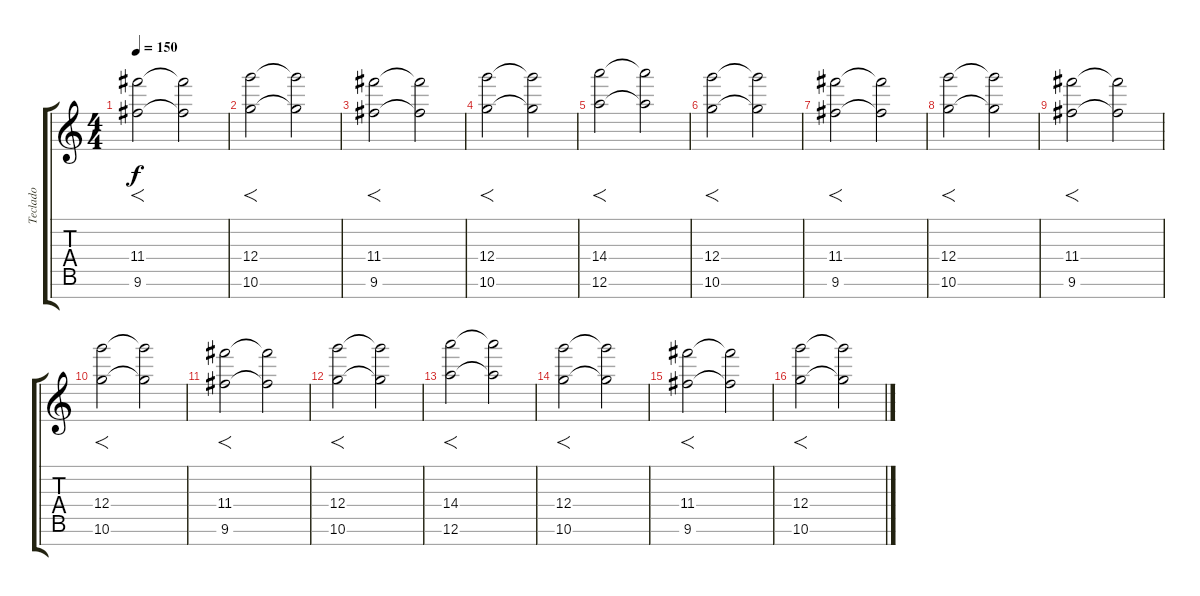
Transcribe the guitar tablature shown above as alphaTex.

\track ("Teclado" "Teclado") {instrument synthstrings2}
\staff {score tabs}
\tuning (A6 E6 B5 G5 D5 A4 E4) {hide}
\ts (4 4)
\tempo 150
\clef g2
\ks c
(11.4 9.6).2{f dy f} (11.4{t} 9.6{t}).2 |
(12.4 10.6).2{f} (12.4{t} 10.6{t}).2 |
(11.4 9.6).2{f} (11.4{t} 9.6{t}).2 |
(12.4 10.6).2{f} (12.4{t} 10.6{t}).2 |
(14.4 12.6).2{f} (14.4{t} 12.6{t}).2 |
(12.4 10.6).2{f} (12.4{t} 10.6{t}).2 |
(11.4 9.6).2{f} (11.4{t} 9.6{t}).2 |
(12.4 10.6).2{f} (12.4{t} 10.6{t}).2 |
(11.4 9.6).2{f} (11.4{t} 9.6{t}).2 |
(12.4 10.6).2{f} (12.4{t} 10.6{t}).2 |
(11.4 9.6).2{f} (11.4{t} 9.6{t}).2 |
(12.4 10.6).2{f} (12.4{t} 10.6{t}).2 |
(14.4 12.6).2{f} (14.4{t} 12.6{t}).2 |
(12.4 10.6).2{f} (12.4{t} 10.6{t}).2 |
(11.4 9.6).2{f} (11.4{t} 9.6{t}).2 |
(12.4 10.6).2{f} (12.4{t} 10.6{t}).2
